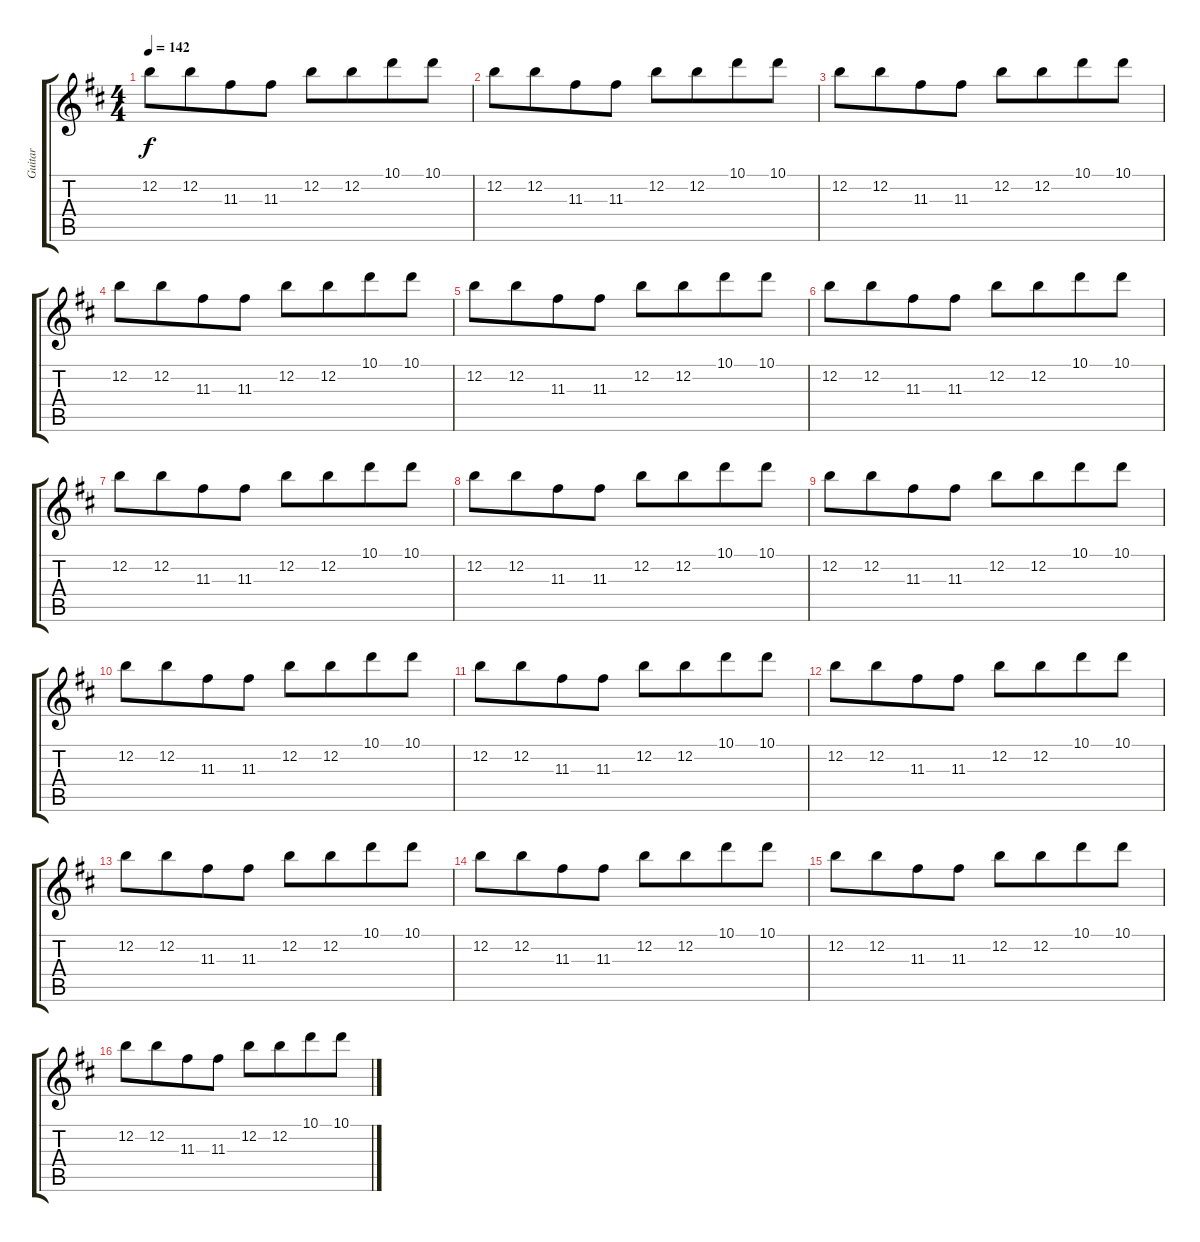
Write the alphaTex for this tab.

\track ("Guitar" "Guitar") {instrument electricguitarclean}
\staff {score tabs}
\tuning (E4 B3 G3 D3 A2 E2) {hide}
\ts (4 4)
\tempo 142
\clef g2
\ks d
12.2.8{dy f} 12.2.8{beam merge} 11.3.8{beam merge} 11.3.8 12.2.8 12.2.8{beam merge} 10.1.8{beam merge} 10.1.8 |
12.2.8 12.2.8{beam merge} 11.3.8{beam merge} 11.3.8 12.2.8 12.2.8{beam merge} 10.1.8{beam merge} 10.1.8 |
12.2.8 12.2.8{beam merge} 11.3.8{beam merge} 11.3.8 12.2.8 12.2.8{beam merge} 10.1.8{beam merge} 10.1.8 |
12.2.8 12.2.8{beam merge} 11.3.8{beam merge} 11.3.8 12.2.8 12.2.8{beam merge} 10.1.8{beam merge} 10.1.8 |
12.2.8 12.2.8{beam merge} 11.3.8{beam merge} 11.3.8 12.2.8 12.2.8{beam merge} 10.1.8{beam merge} 10.1.8 |
12.2.8 12.2.8{beam merge} 11.3.8{beam merge} 11.3.8 12.2.8 12.2.8{beam merge} 10.1.8{beam merge} 10.1.8 |
12.2.8 12.2.8{beam merge} 11.3.8{beam merge} 11.3.8 12.2.8 12.2.8{beam merge} 10.1.8{beam merge} 10.1.8 |
12.2.8 12.2.8{beam merge} 11.3.8{beam merge} 11.3.8 12.2.8 12.2.8{beam merge} 10.1.8{beam merge} 10.1.8 |
12.2.8 12.2.8{beam merge} 11.3.8{beam merge} 11.3.8 12.2.8 12.2.8{beam merge} 10.1.8{beam merge} 10.1.8 |
12.2.8 12.2.8{beam merge} 11.3.8{beam merge} 11.3.8 12.2.8 12.2.8{beam merge} 10.1.8{beam merge} 10.1.8 |
12.2.8 12.2.8{beam merge} 11.3.8{beam merge} 11.3.8 12.2.8 12.2.8{beam merge} 10.1.8{beam merge} 10.1.8 |
12.2.8 12.2.8{beam merge} 11.3.8{beam merge} 11.3.8 12.2.8 12.2.8{beam merge} 10.1.8{beam merge} 10.1.8 |
12.2.8 12.2.8{beam merge} 11.3.8{beam merge} 11.3.8 12.2.8 12.2.8{beam merge} 10.1.8{beam merge} 10.1.8 |
12.2.8 12.2.8{beam merge} 11.3.8{beam merge} 11.3.8 12.2.8 12.2.8{beam merge} 10.1.8{beam merge} 10.1.8 |
12.2.8 12.2.8{beam merge} 11.3.8{beam merge} 11.3.8 12.2.8 12.2.8{beam merge} 10.1.8{beam merge} 10.1.8 |
12.2.8 12.2.8{beam merge} 11.3.8{beam merge} 11.3.8 12.2.8 12.2.8{beam merge} 10.1.8{beam merge} 10.1.8
